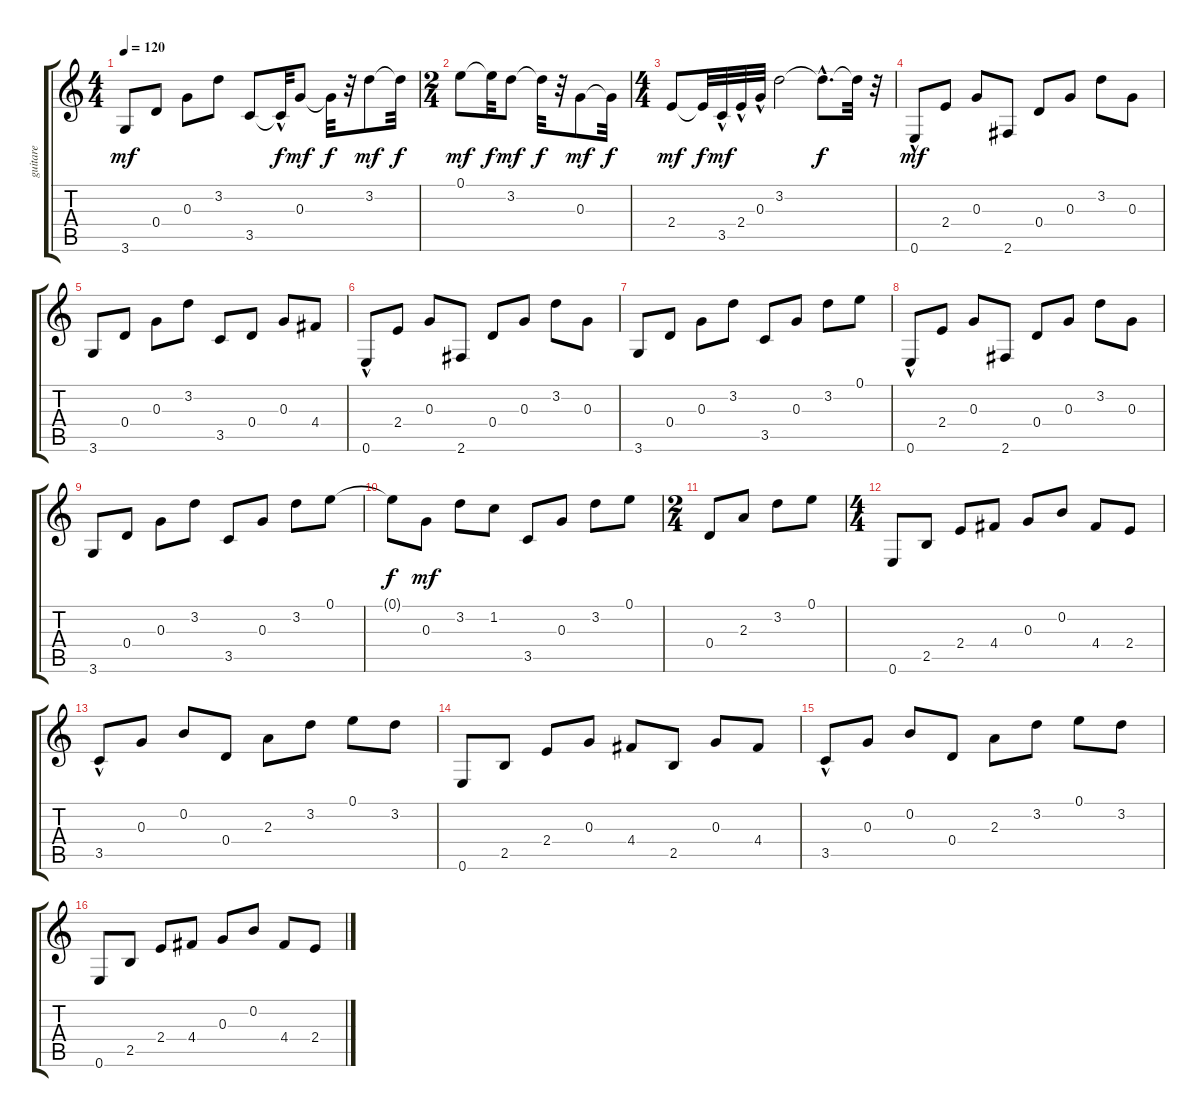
\track ("guitare" "guitare") {instrument acousticguitarsteel}
\staff {score tabs}
\tuning (E4 B3 G3 D3 A2 E2) {hide}
\ts (4 4)
\tempo 120
\clef g2
\ks c
3.6.8{dy mf} 0.4.8 0.3.8 3.2.8 3.5.8 3.5{hac t}.32{dy f} 0.3.8{dy mf} 0.3{t}.32{dy f} r.32 3.2.8{dy mf} 3.2{t}.32{dy f} |
\ts (2 4)
0.1.8{dy mf} 0.1{t}.32{dy f} 3.2.8{dy mf} 3.2{t}.32{dy f} r.32 0.3.8{dy mf} 0.3{t}.32{dy f} |
\ts (4 4)
2.4.8{dy mf} 2.4{t}.32{dy f} 3.5{hac}.32{dy mf} 2.4{hac}.32 0.3{hac}.32 3.2.2 3.2{hac t}.8{d dy f} 3.2{t}.32 r.32 |
0.6{hac}.8{dy mf} 2.4.8 0.3.8 2.6.8 0.4.8 0.3.8 3.2.8 0.3.8 |
3.6.8 0.4.8 0.3.8 3.2.8 3.5.8 0.4.8 0.3.8 4.4.8 |
0.6{hac}.8 2.4.8 0.3.8 2.6.8 0.4.8 0.3.8 3.2.8 0.3.8 |
3.6.8 0.4.8 0.3.8 3.2.8 3.5.8 0.3.8 3.2.8 0.1.8 |
0.6{hac}.8 2.4.8 0.3.8 2.6.8 0.4.8 0.3.8 3.2.8 0.3.8 |
3.6.8 0.4.8 0.3.8 3.2.8 3.5.8 0.3.8 3.2.8 0.1.8 |
0.1{t}.8{dy f} 0.3.8{dy mf} 3.2.8 1.2.8 3.5.8 0.3.8 3.2.8 0.1.8 |
\ts (2 4)
0.4.8 2.3.8 3.2.8 0.1.8 |
\ts (4 4)
0.6.8 2.5.8 2.4.8 4.4.8 0.3.8 0.2.8 4.4.8 2.4.8 |
3.5{hac}.8 0.3.8 0.2.8 0.4.8 2.3.8 3.2.8 0.1.8 3.2.8 |
0.6.8 2.5.8 2.4.8 0.3.8 4.4.8 2.5.8 0.3.8 4.4.8 |
3.5{hac}.8 0.3.8 0.2.8 0.4.8 2.3.8 3.2.8 0.1.8 3.2.8 |
0.6.8 2.5.8 2.4.8 4.4.8 0.3.8 0.2.8 4.4.8 2.4.8
